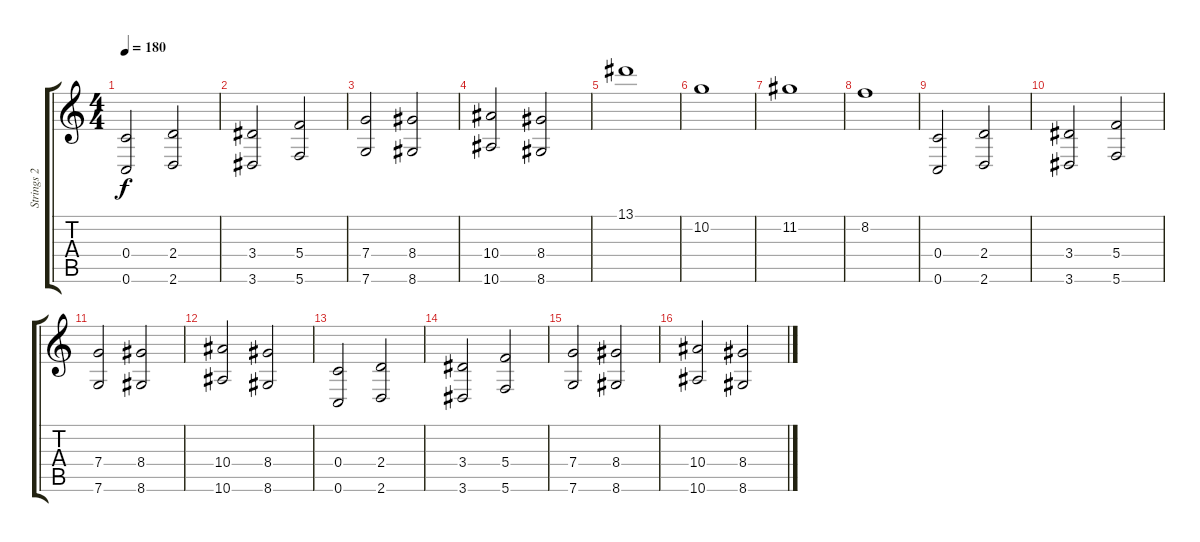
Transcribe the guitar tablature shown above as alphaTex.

\track ("Strings 2" "Strings 2") {instrument stringensemble1}
\staff {score tabs}
\tuning (D5 A4 F4 C4 G3 C3) {hide}
\ts (4 4)
\tempo 180
\clef g2
\ks c
(0.4 0.6).2{dy f} (2.4 2.6).2 |
(3.4 3.6).2 (5.4 5.6).2 |
(7.4 7.6).2 (8.4 8.6).2 |
(10.4 10.6).2 (8.4 8.6).2 |
13.1.1 |
10.2.1 |
11.2.1 |
8.2.1 |
(0.4 0.6).2 (2.4 2.6).2 |
(3.4 3.6).2 (5.4 5.6).2 |
(7.4 7.6).2 (8.4 8.6).2 |
(10.4 10.6).2 (8.4 8.6).2 |
(0.4 0.6).2 (2.4 2.6).2 |
(3.4 3.6).2 (5.4 5.6).2 |
(7.4 7.6).2 (8.4 8.6).2 |
(10.4 10.6).2 (8.4 8.6).2
